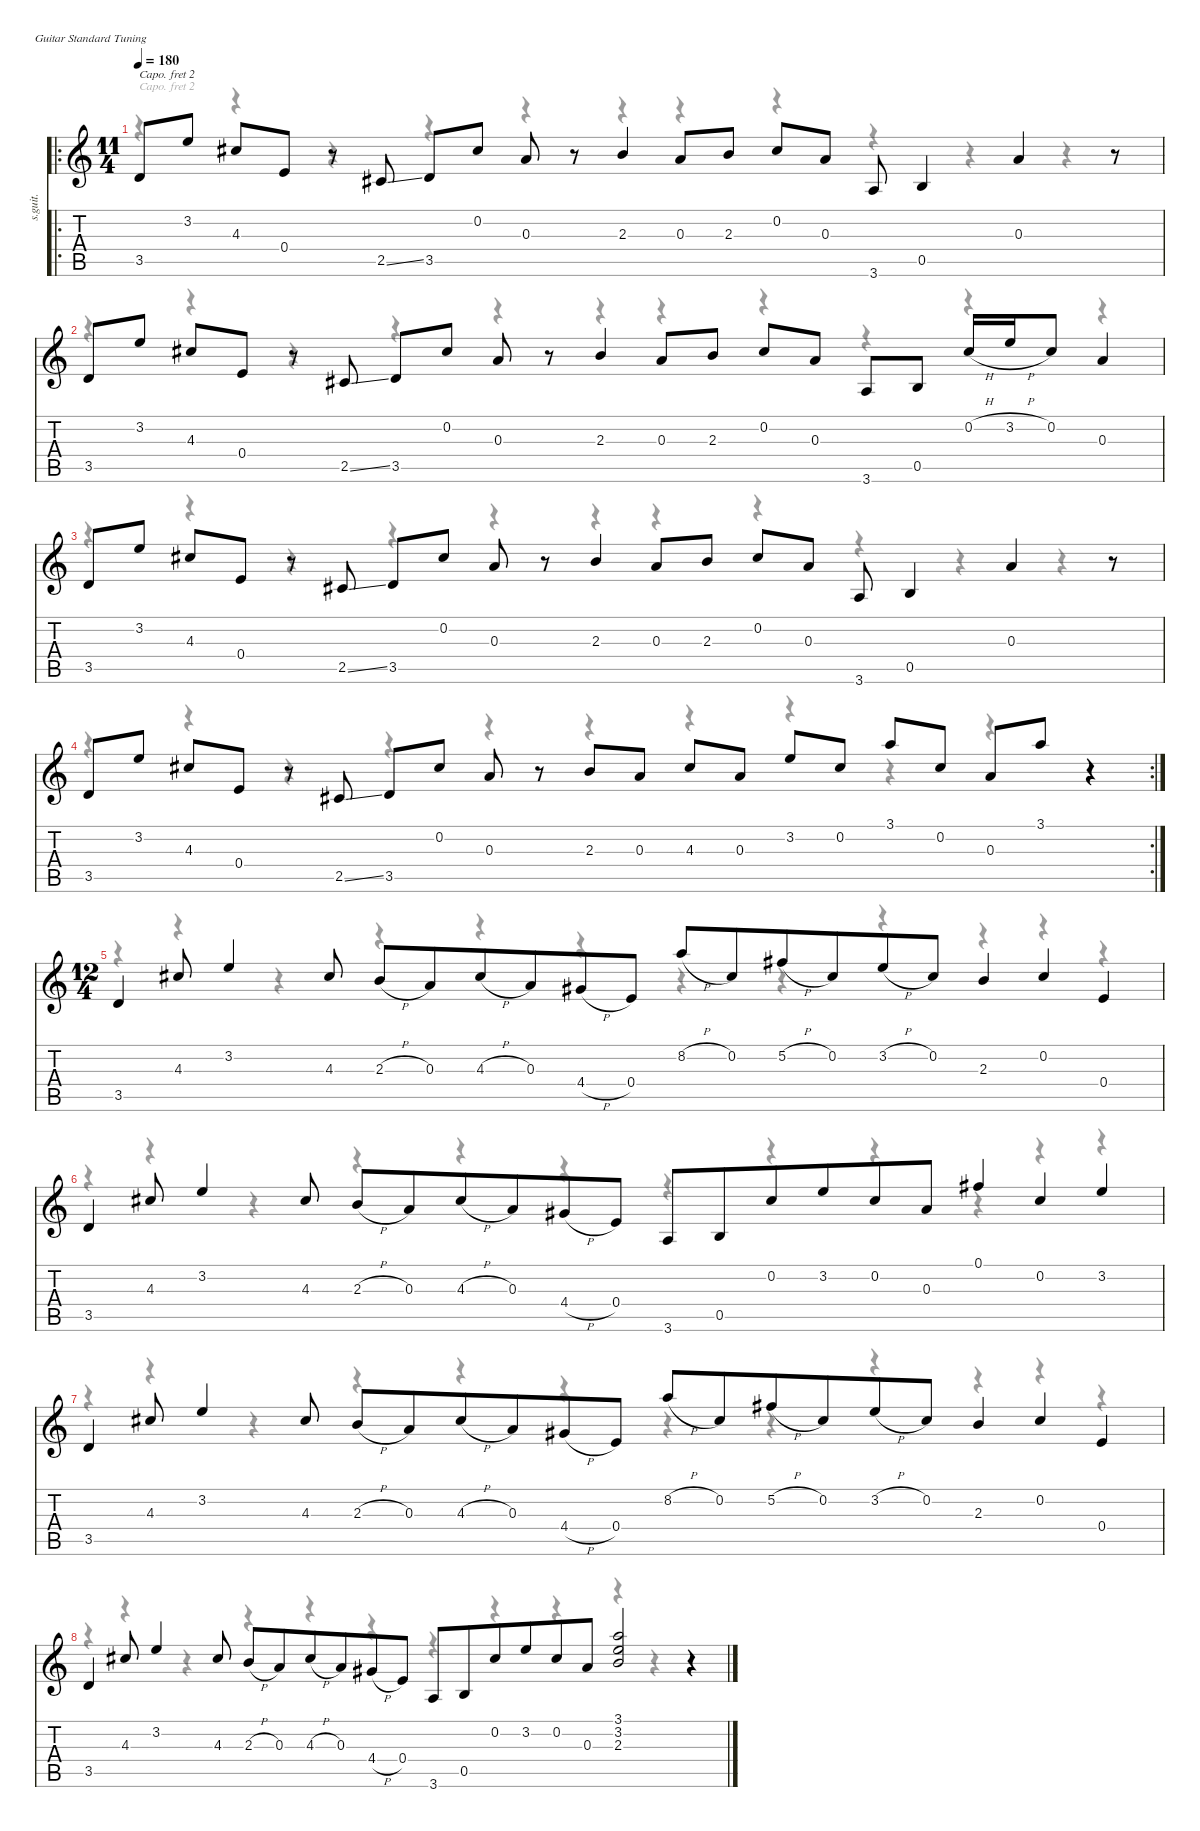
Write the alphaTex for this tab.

\defaultSystemsLayout 4
\hideDynamics
\bracketExtendMode nobrackets
\otherSystemsTrackNameOrientation horizontal
\track ("Track 1" "s.guit.") {instrument acousticguitarsteel}
\staff {score tabs}
\capo 2
\tuning (E4 B3 G3 D3 A2 E2)
\voice
\ro
\ts (11 4)
\tempo 180
\clef g2
\ks c
3.5.8{dy f beam Up} 3.2.8{beam Up} 4.3{acc #}.8{beam Up} 0.4.8{beam Up} r.8{beam Up} 2.5{ss acc #}.8{beam Up} 3.5.8{beam Up} 0.2{acc #}.8{beam Up} 0.3.8{beam Up} r.8{beam Up} 2.3.4{beam Up} 0.3.8{beam Up} 2.3.8{beam Up} 0.2{acc #}.8{beam Up} 0.3.8{beam Up} 3.6.8{beam Up} 0.5.4{beam Up} 0.3.4{beam Up} r.8{beam Up} |
3.5.8{beam Up} 3.2.8{beam Up} 4.3{acc #}.8{beam Up} 0.4.8{beam Up} r.8{beam Up} 2.5{ss acc #}.8{beam Up} 3.5.8{beam Up} 0.2{acc #}.8{beam Up} 0.3.8{beam Up} r.8{beam Up} 2.3.4{beam Up} 0.3.8{beam Up} 2.3.8{beam Up} 0.2{acc #}.8{beam Up} 0.3.8{beam Up} 3.6.8{beam Up} 0.5.8{beam Up} 0.2{h acc #}.16{beam Up} 3.2{h}.16{beam Up} 0.2{acc #}.8{beam Up} 0.3.4{beam Up} |
3.5.8{beam Up} 3.2.8{beam Up} 4.3{acc #}.8{beam Up} 0.4.8{beam Up} r.8{beam Up} 2.5{ss acc #}.8{beam Up} 3.5.8{beam Up} 0.2{acc #}.8{beam Up} 0.3.8{beam Up} r.8{beam Up} 2.3.4{beam Up} 0.3.8{beam Up} 2.3.8{beam Up} 0.2{acc #}.8{beam Up} 0.3.8{beam Up} 3.6.8{beam Up} 0.5.4{beam Up} 0.3.4{beam Up} r.8{beam Up} |
\rc 2
3.5.8{beam Up} 3.2.8{beam Up} 4.3{acc #}.8{beam Up} 0.4.8{beam Up} r.8{beam Up} 2.5{ss acc #}.8{beam Up} 3.5.8{beam Up} 0.2{acc #}.8{beam Up} 0.3.8{beam Up} r.8{beam Up} 2.3.8{beam Up} 0.3.8{beam Up} 4.3{acc #}.8{beam Up} 0.3.8{beam Up} 3.2.8{beam Up} 0.2{acc #}.8{beam Up} 3.1.8{beam Up} 0.2{acc #}.8{beam Up} 0.3.8{beam Up} 3.1.8{beam Up} r.4{beam Up} |
\ts (12 4)
\beaming (8 6 6 6 6)
3.5.4{beam Up} 4.3{acc #}.8{beam Up} 3.2.4{beam Up} 4.3{acc #}.8{beam Up} 2.3{h}.8{beam Up} 0.3.8{beam Up} 4.3{h acc #}.8{beam Up} 0.3.8{beam Up} 4.4{h acc #}.8{beam Up} 0.4.8{beam Up} 8.2{h}.8{beam Up} 0.2{acc #}.8{beam Up} 5.2{h acc #}.8{beam Up} 0.2{acc #}.8{beam Up} 3.2{h}.8{beam Up} 0.2{acc #}.8{beam Up} 2.3.4{beam Up} 0.2{acc #}.4{beam Up} 0.4.4{beam Up} |
3.5.4{beam Up} 4.3{acc #}.8{beam Up} 3.2.4{beam Up} 4.3{acc #}.8{beam Up} 2.3{h}.8{beam Up} 0.3.8{beam Up} 4.3{h acc #}.8{beam Up} 0.3.8{beam Up} 4.4{h acc #}.8{beam Up} 0.4.8{beam Up} 3.6.8{beam Up} 0.5.8{beam Up} 0.2{acc #}.8{beam Up} 3.2.8{beam Up} 0.2{acc #}.8{beam Up} 0.3.8{beam Up} 0.1{acc #}.4{beam Up} 0.2{acc #}.4{beam Up} 3.2.4{beam Up} |
3.5.4{beam Up} 4.3{acc #}.8{beam Up} 3.2.4{beam Up} 4.3{acc #}.8{beam Up} 2.3{h}.8{beam Up} 0.3.8{beam Up} 4.3{h acc #}.8{beam Up} 0.3.8{beam Up} 4.4{h acc #}.8{beam Up} 0.4.8{beam Up} 8.2{h}.8{beam Up} 0.2{acc #}.8{beam Up} 5.2{h acc #}.8{beam Up} 0.2{acc #}.8{beam Up} 3.2{h}.8{beam Up} 0.2{acc #}.8{beam Up} 2.3.4{beam Up} 0.2{acc #}.4{beam Up} 0.4.4{beam Up} |
3.5.4{beam Up} 4.3{acc #}.8{beam Up} 3.2.4{beam Up} 4.3{acc #}.8{beam Up} 2.3{h}.8{beam Up} 0.3.8{beam Up} 4.3{h acc #}.8{beam Up} 0.3.8{beam Up} 4.4{h acc #}.8{beam Up} 0.4.8{beam Up} 3.6.8{beam Up} 0.5.8{beam Up} 0.2{acc #}.8{beam Up} 3.2.8{beam Up} 0.2{acc #}.8{beam Up} 0.3.8{beam Up} (3.1 3.2 2.3).2{beam Up} r.4{beam Up}
\voice
\clef g2
\ottava regular
\simile none
\ks c
r.4{dy mf beam Down} r.4{beam Down} r.4{beam Down} r.4{beam Down} r.4{beam Down} r.4{beam Down} r.4{beam Down} r.4{beam Down} r.4{beam Down} r.4{beam Down} r.4{beam Down} |
r.4{beam Down} r.4{beam Down} r.4{beam Down} r.4{beam Down} r.4{beam Down} r.4{beam Down} r.4{beam Down} r.4{beam Down} r.4{beam Down} r.4{beam Down} r.4{beam Down} |
r.4{beam Down} r.4{beam Down} r.4{beam Down} r.4{beam Down} r.4{beam Down} r.4{beam Down} r.4{beam Down} r.4{beam Down} r.4{beam Down} r.4{beam Down} r.4{beam Down} |
r.4{beam Down} r.4{beam Down} r.4{beam Down} r.4{beam Down} r.4{beam Down} r.4{beam Down} r.4{beam Down} r.4{beam Down} r.4{beam Down} r.4{beam Down} r.4{beam Down} |
r.4{beam Down} r.4{beam Down} r.4{beam Down} r.4{beam Down} r.4{beam Down} r.4{beam Down} r.4{beam Down} r.4{beam Down} r.4{beam Down} r.4{beam Down} r.4{beam Down} r.4{beam Down} |
r.4{beam Down} r.4{beam Down} r.4{beam Down} r.4{beam Down} r.4{beam Down} r.4{beam Down} r.4{beam Down} r.4{beam Down} r.4{beam Down} r.4{beam Down} r.4{beam Down} r.4{beam Down} |
r.4{beam Down} r.4{beam Down} r.4{beam Down} r.4{beam Down} r.4{beam Down} r.4{beam Down} r.4{beam Down} r.4{beam Down} r.4{beam Down} r.4{beam Down} r.4{beam Down} r.4{beam Down} |
r.4{beam Down} r.4{beam Down} r.4{beam Down} r.4{beam Down} r.4{beam Down} r.4{beam Down} r.4{beam Down} r.4{beam Down} r.4{beam Down} r.4{beam Down} r.4{beam Down} r.4{beam Down}
